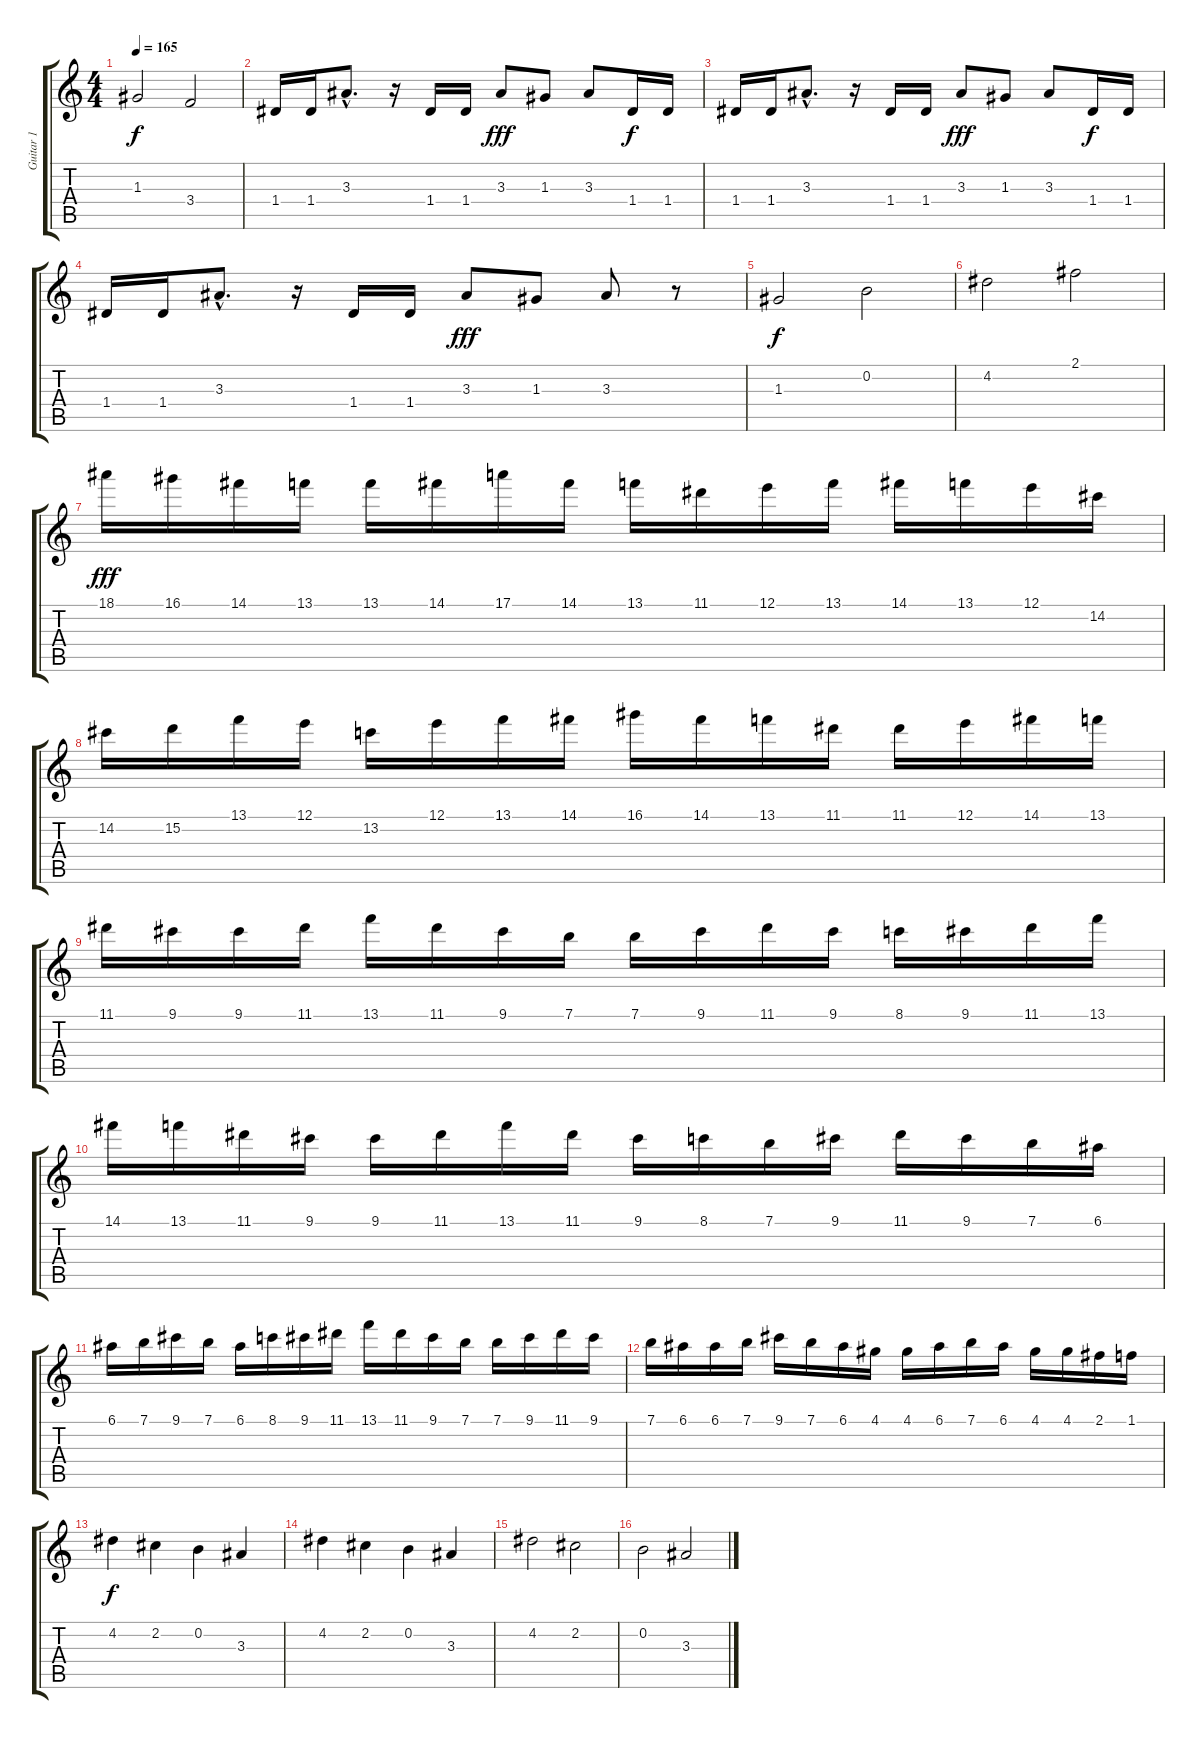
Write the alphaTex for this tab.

\track ("Guitar 1" "Guitar 1") {instrument distortionguitar}
\staff {score tabs}
\tuning (E4 B3 G3 D3 A2 E2) {hide}
\ts (4 4)
\tempo 165
\clef g2
\ks c
1.3.2{dy f} 3.4.2 |
1.4.16 1.4.16 3.3{hac}.8{d} r.16 1.4.16 1.4.16 3.3.8{dy fff} 1.3.8 3.3.8 1.4.16{dy f} 1.4.16 |
1.4.16 1.4.16 3.3{hac}.8{d} r.16 1.4.16 1.4.16 3.3.8{dy fff} 1.3.8 3.3.8 1.4.16{dy f} 1.4.16 |
1.4.16 1.4.16 3.3{hac}.8{d} r.16 1.4.16 1.4.16 3.3.8{dy fff} 1.3.8 3.3.8 r.8 |
1.3.2{dy f} 0.2.2 |
4.2.2 2.1.2 |
18.1.16{dy fff} 16.1.16 14.1.16 13.1.16 13.1.16 14.1.16 17.1.16 14.1.16 13.1.16 11.1.16 12.1.16 13.1.16 14.1.16 13.1.16 12.1.16 14.2.16 |
14.2.16 15.2.16 13.1.16 12.1.16 13.2.16 12.1.16 13.1.16 14.1.16 16.1.16 14.1.16 13.1.16 11.1.16 11.1.16 12.1.16 14.1.16 13.1.16 |
11.1.16 9.1.16 9.1.16 11.1.16 13.1.16 11.1.16 9.1.16 7.1.16 7.1.16 9.1.16 11.1.16 9.1.16 8.1.16 9.1.16 11.1.16 13.1.16 |
14.1.16 13.1.16 11.1.16 9.1.16 9.1.16 11.1.16 13.1.16 11.1.16 9.1.16 8.1.16 7.1.16 9.1.16 11.1.16 9.1.16 7.1.16 6.1.16 |
6.1.16 7.1.16 9.1.16 7.1.16 6.1.16 8.1.16 9.1.16 11.1.16 13.1.16 11.1.16 9.1.16 7.1.16 7.1.16 9.1.16 11.1.16 9.1.16 |
7.1.16 6.1.16 6.1.16 7.1.16 9.1.16 7.1.16 6.1.16 4.1.16 4.1.16 6.1.16 7.1.16 6.1.16 4.1.16 4.1.16 2.1.16 1.1.16 |
4.2.4{dy f} 2.2.4 0.2.4 3.3.4 |
4.2.4 2.2.4 0.2.4 3.3.4 |
4.2.2 2.2.2 |
0.2.2 3.3.2
